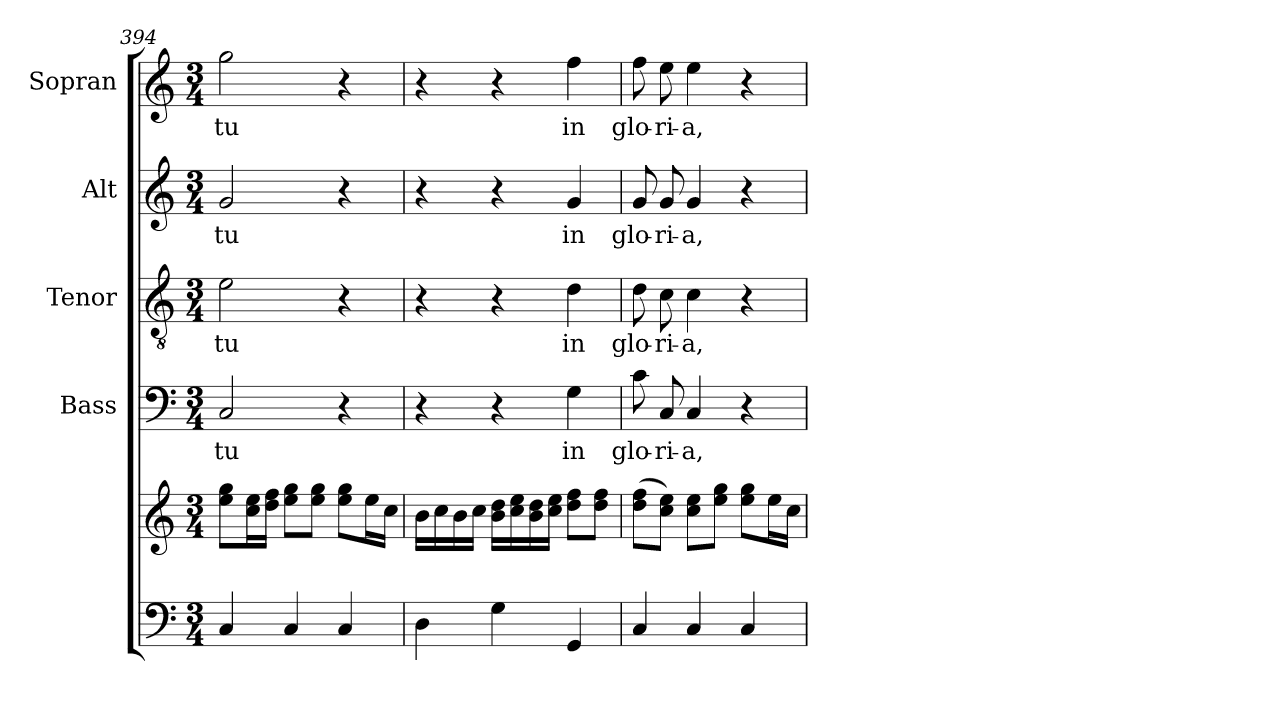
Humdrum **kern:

**kern	**kern	**kern	**text	**kern	**text	**kern	**text	**kern	**text
*part5	*part5	*part4	*part4	*part3	*part3	*part2	*part2	*part1	*part1
*staff6	*staff5	*staff4	*staff4	*staff3	*staff3	*staff2	*staff2	*staff1	*staff1
*	*	*I"Bass	*	*I"Tenor	*	*I"Alt	*	*I"Sopran	*
*	*	*I'B.	*	*I'T.	*	*I'A.	*	*I'S.	*
*clefF4	*clefG2	*clefF4	*	*clefGv2	*	*clefG2	*	*clefG2	*
*k[]	*k[]	*k[]	*	*k[]	*	*k[]	*	*k[]	*
*C:	*C:	*C:	*	*C:	*	*C:	*	*C:	*
*M3/4	*M3/4	*M3/4	*	*M3/4	*	*M3/4	*	*M3/4	*
=394	=394	=394	=394	=394	=394	=394	=394	=394	=394
!	!	!	!LO:LY:b	!	!LO:LY:b	!	!LO:LY:b	!	!LO:LY:b
4C/	8ee\ 8gg\L	2C/	-tu	2e\	-tu	2g/	-tu	2gg\	-tu
.	16cc\ 16ee\L	.	.	.	.	.	.	.	.
.	16dd\ 16ff\JJ	.	.	.	.	.	.	.	.
4C/	8ee\ 8gg\L	.	.	.	.	.	.	.	.
.	8ee\ 8gg\J	.	.	.	.	.	.	.	.
4C/	8ee\ 8gg\L	4r	.	4r	.	4r	.	4r	.
.	16ee\L	.	.	.	.	.	.	.	.
.	16cc\JJ	.	.	.	.	.	.	.	.
!!LO:LB:g=z
=395	=395	=395	=395	=395	=395	=395	=395	=395	=395
4D\	16b\LL	4r	.	4r	.	4r	.	4r	.
.	16cc\	.	.	.	.	.	.	.	.
.	16b\	.	.	.	.	.	.	.	.
.	16cc\JJ	.	.	.	.	.	.	.	.
4G\	16b\ 16dd\LL	4r	.	4r	.	4r	.	4r	.
.	16cc\ 16ee\	.	.	.	.	.	.	.	.
.	16b\ 16dd\	.	.	.	.	.	.	.	.
.	16cc\ 16ee\JJ	.	.	.	.	.	.	.	.
!	!	!	!LO:LY:b	!	!LO:LY:b	!	!LO:LY:b	!	!LO:LY:b
4GG/	8dd\ 8ff\L	4G\	in	4d\	in	4g/	in	4ff\	in
.	8dd\ 8ff\J	.	.	.	.	.	.	.	.
=396	=396	=396	=396	=396	=396	=396	=396	=396	=396
!	!	!	!LO:LY:b	!	!LO:LY:b	!	!LO:LY:b	!	!LO:LY:b
4C/	(>8dd\ 8ff\L	8c\	glo-	8d\	glo-	8g/	glo-	8ff\	glo-
!	!	!	!LO:LY:b	!	!LO:LY:b	!	!LO:LY:b	!	!LO:LY:b
.	8cc\ 8ee\J)	8C/	-ri-	8c\	-ri-	8g/	-ri-	8ee\	-ri-
!	!	!	!LO:LY:b	!	!LO:LY:b	!	!LO:LY:b	!	!LO:LY:b
4C/	8cc\ 8ee\L	4C/	-a,	4c\	-a,	4g/	-a,	4ee\	-a,
.	8ee\ 8gg\J	.	.	.	.	.	.	.	.
4C/	8ee\ 8gg\L	4r	.	4r	.	4r	.	4r	.
.	16ee\L	.	.	.	.	.	.	.	.
.	16cc\JJ	.	.	.	.	.	.	.	.
=	=	=	=	=	=	=	=	=	=
*-	*-	*-	*-	*-	*-	*-	*-	*-	*-
